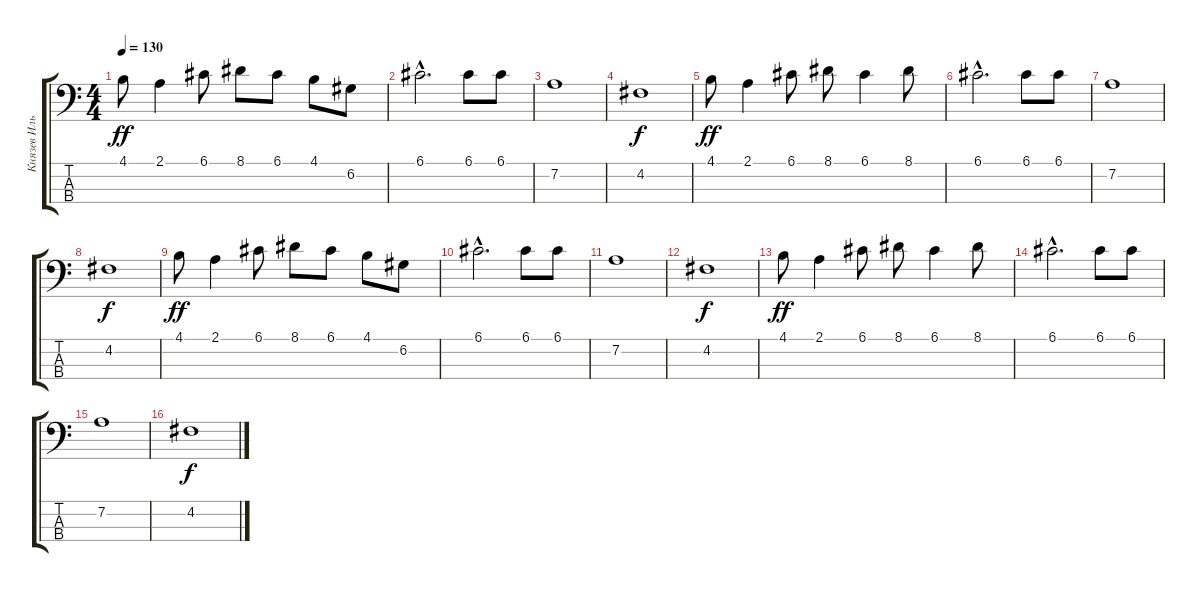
\track ("Князев Илья" "Князев Иль") {instrument electricbassfinger}
\staff {score tabs}
\tuning (G2 D2 A1 E1) {hide}
\ts (4 4)
\tempo 130
\clef f4
\ks c
4.1.8{dy ff} 2.1.4 6.1.8 8.1.8 6.1.8 4.1.8 6.2.8 |
6.1{hac}.2{d} 6.1.8 6.1.8 |
7.2.1 |
4.2.1{dy f} |
4.1.8{dy ff} 2.1.4 6.1.8 8.1.8 6.1.4 8.1.8 |
6.1{hac}.2{d} 6.1.8 6.1.8 |
7.2.1 |
4.2.1{dy f} |
4.1.8{dy ff} 2.1.4 6.1.8 8.1.8 6.1.8 4.1.8 6.2.8 |
6.1{hac}.2{d} 6.1.8 6.1.8 |
7.2.1 |
4.2.1{dy f} |
4.1.8{dy ff} 2.1.4 6.1.8 8.1.8 6.1.4 8.1.8 |
6.1{hac}.2{d} 6.1.8 6.1.8 |
7.2.1 |
4.2.1{dy f}
